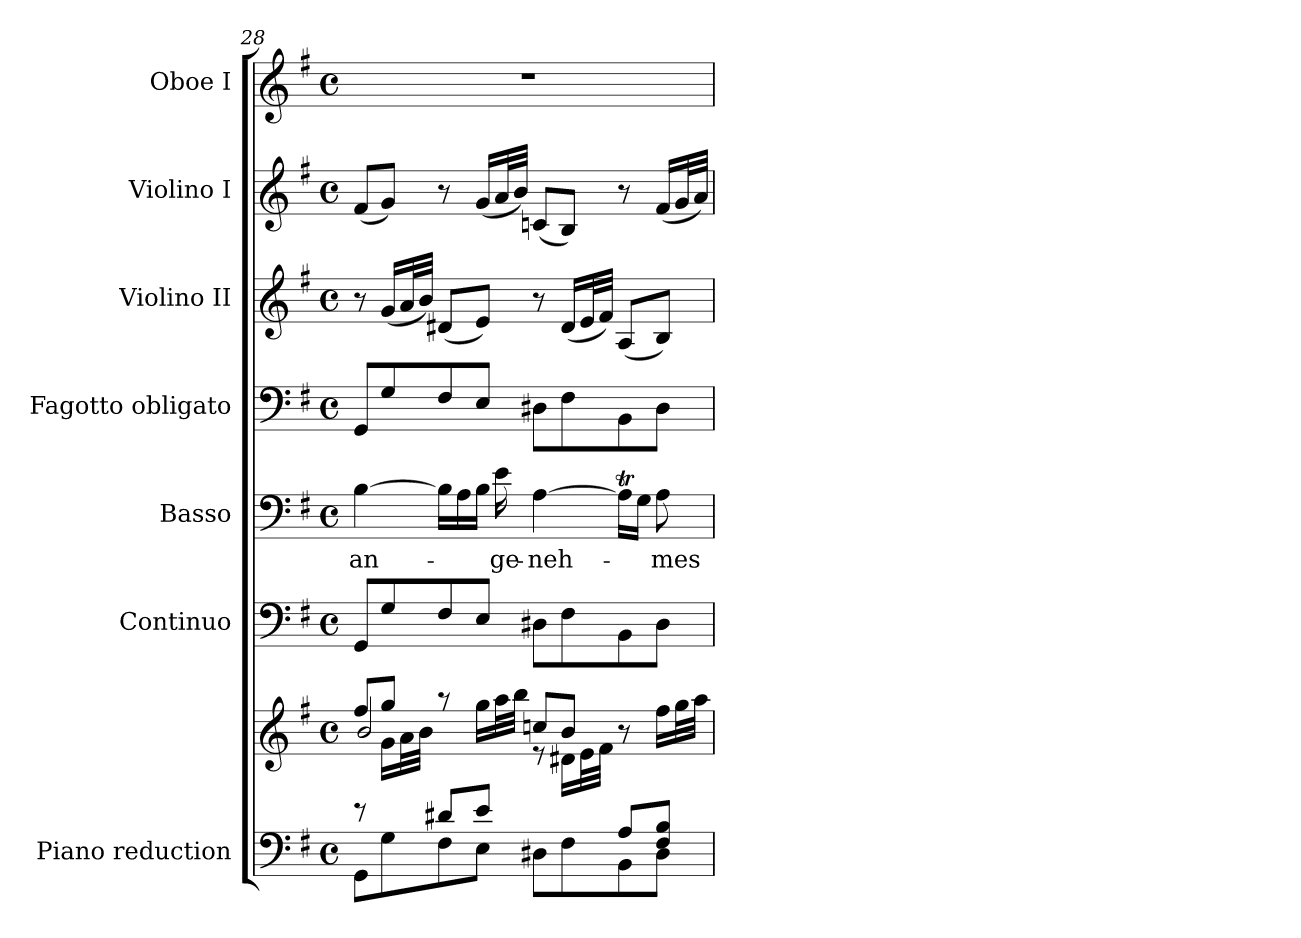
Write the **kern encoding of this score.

**kern	**kern	**kern	**kern	**text	**kern	**kern	**kern	**kern
*part7	*part7	*part6	*part5	*part5	*part4	*part3	*part2	*part1
*staff8	*staff7	*staff6	*staff5	*staff5	*staff4	*staff3	*staff2	*staff1
*I"Piano reduction	*	*I"Continuo	*I"Basso	*	*I"Fagotto obligato	*I"Violino II	*I"Violino I	*I"Oboe I
*I'Pno	*	*	*	*	*	*I'Vln	*I'Vln	*I'Ob
!!LO:LB:g=z
*clefF4	*clefG2	*clefF4	*clefF4	*	*clefF4	*clefG2	*clefG2	*clefG2
*k[f#]	*k[f#]	*k[f#]	*k[f#]	*	*k[f#]	*k[f#]	*k[f#]	*k[f#]
*M4/4	*M4/4	*M4/4	*M4/4	*	*M4/4	*M4/4	*M4/4	*M4/4
*met(c)	*met(c)	*met(c)	*met(c)	*	*met(c)	*met(c)	*met(c)	*met(c)
=28	=28	=28	=28	=28	=28	=28	=28	=28
*^	*^	*	*	*	*	*	*	*
*	*	*	*^	*	*	*	*	*	*	*
!	!	!	!	!	!	!	!LO:LY:b	!	!	!	!
8r	8GG\L	8ff#/L	2b/	8ryy	8GG/L	[4B\	an-	8GG/L	8r	(8f#/L	1r
8ryy	8G\	8gg/J	.	16g\LL	8G/	.	.	8G/	(16g/LL	8g/J)	.
.	.	.	.	32a\L	.	.	.	.	32a/L	.	.
.	.	.	.	32b\JJJ	.	.	.	.	32b/JJJ)	.	.
8d#X/L	8F#\	8r	.	2.ryy	8F#/	16B\LL]	.	8F#/	(8d#X/L	8r	.
.	.	.	.	.	.	16A\	.	.	.	.	.
8e/J	8E\J	16gg\LL	.	.	8E/J	16B\JJ	.	8E/J	8e/J)	(16g/LL	.
!	!	!	!	!	!	!	!LO:LY:b	!	!	!	!
.	.	32aa\L	.	.	.	16e\	-ge-	.	.	32a/L	.
.	.	32bb\JJJ	.	.	.	.	.	.	.	32b/JJJ)	.
!	!	!	!	!	!	!	!LO:LY:b	!	!	!	!
4ryy	8D#X\L	8ccn/L	8r	.	8D#X\L	[4A\	-neh-	8D#X\L	8r	(8cn/L	.
.	8F#\	8b/J	16d#X\LL	.	8F#\	.	.	8F#\	(16d#/LL	8B/J)	.
.	.	.	32e\L	.	.	.	.	.	32e/L	.	.
.	.	.	32f#\JJJ	.	.	.	.	.	32f#/JJJ)	.	.
8A/L	8BB\	8r	8ryy	.	8BB\	16AT\LL]	.	8BB\	(8A/L	8r	.
.	.	.	.	.	.	16G\JJ	.	.	.	.	.
!	!	!	!	!	!	!	!LO:LY:b	!	!	!	!
8F#/ 8B/J	8D#\J	16ff#\LL	8ryy	.	8D#\J	8A\	-mes	8D#\J	8B/J)	(16f#/LL	.
.	.	32gg\L	.	.	.	.	.	.	.	32g/L	.
.	.	32aa\JJJ	.	.	.	.	.	.	.	32a/JJJ)	.
*v	*v	*	*	*	*	*	*	*	*	*	*
*	*v	*v	*v	*	*	*	*	*	*	*
=	=	=	=	=	=	=	=	=
*-	*-	*-	*-	*-	*-	*-	*-	*-
